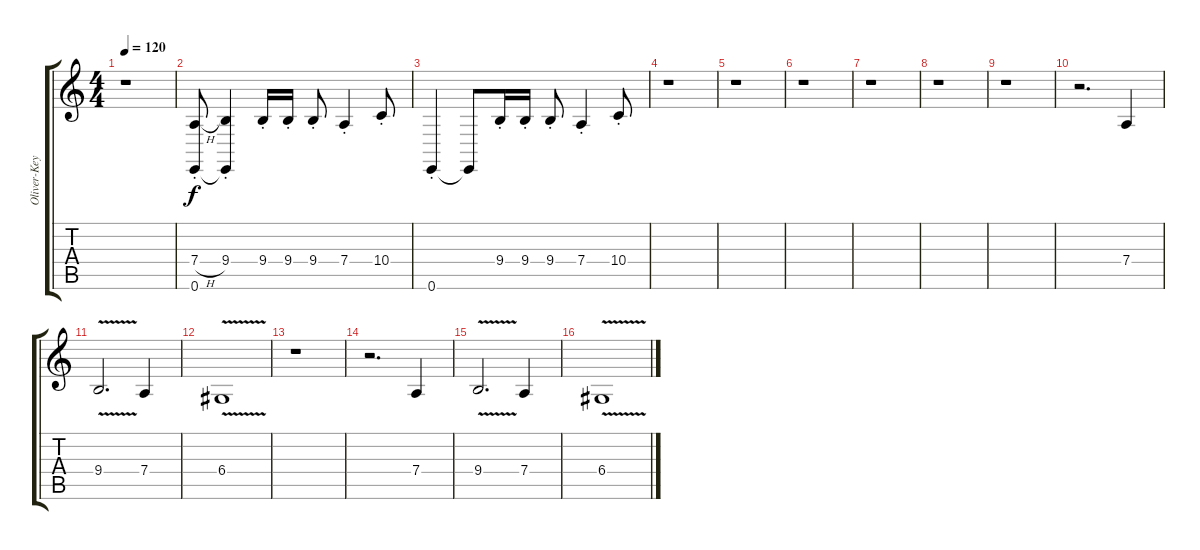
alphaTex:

\track ("Oliver-Keyboard" "Oliver-Key") {instrument violin}
\staff {score tabs}
\tuning (E4 B3 G3 D3 A2 E2) {hide}
\ts (4 4)
\tempo 120
\clef g2
\ks c
r.1{dy f} |
(7.4{h st} 0.6{st}).8 (9.4{st} 0.6{t}).4 9.4{st}.16 9.4{st}.16 9.4{st}.8 7.4{st}.4 10.4{st}.8 |
0.6{st}.4 0.6{t}.8 9.4{st}.16 9.4{st}.16 9.4{st}.8 7.4{st}.4 10.4{st}.8 |
r.1 |
r.1 |
r.1 |
r.1 |
r.1 |
r.1 |
r.2{d} 7.4.4 |
9.4{v}.2{d} 7.4.4 |
6.4{v}.1 |
r.1 |
r.2{d} 7.4.4 |
9.4{v}.2{d} 7.4.4 |
6.4{v}.1
